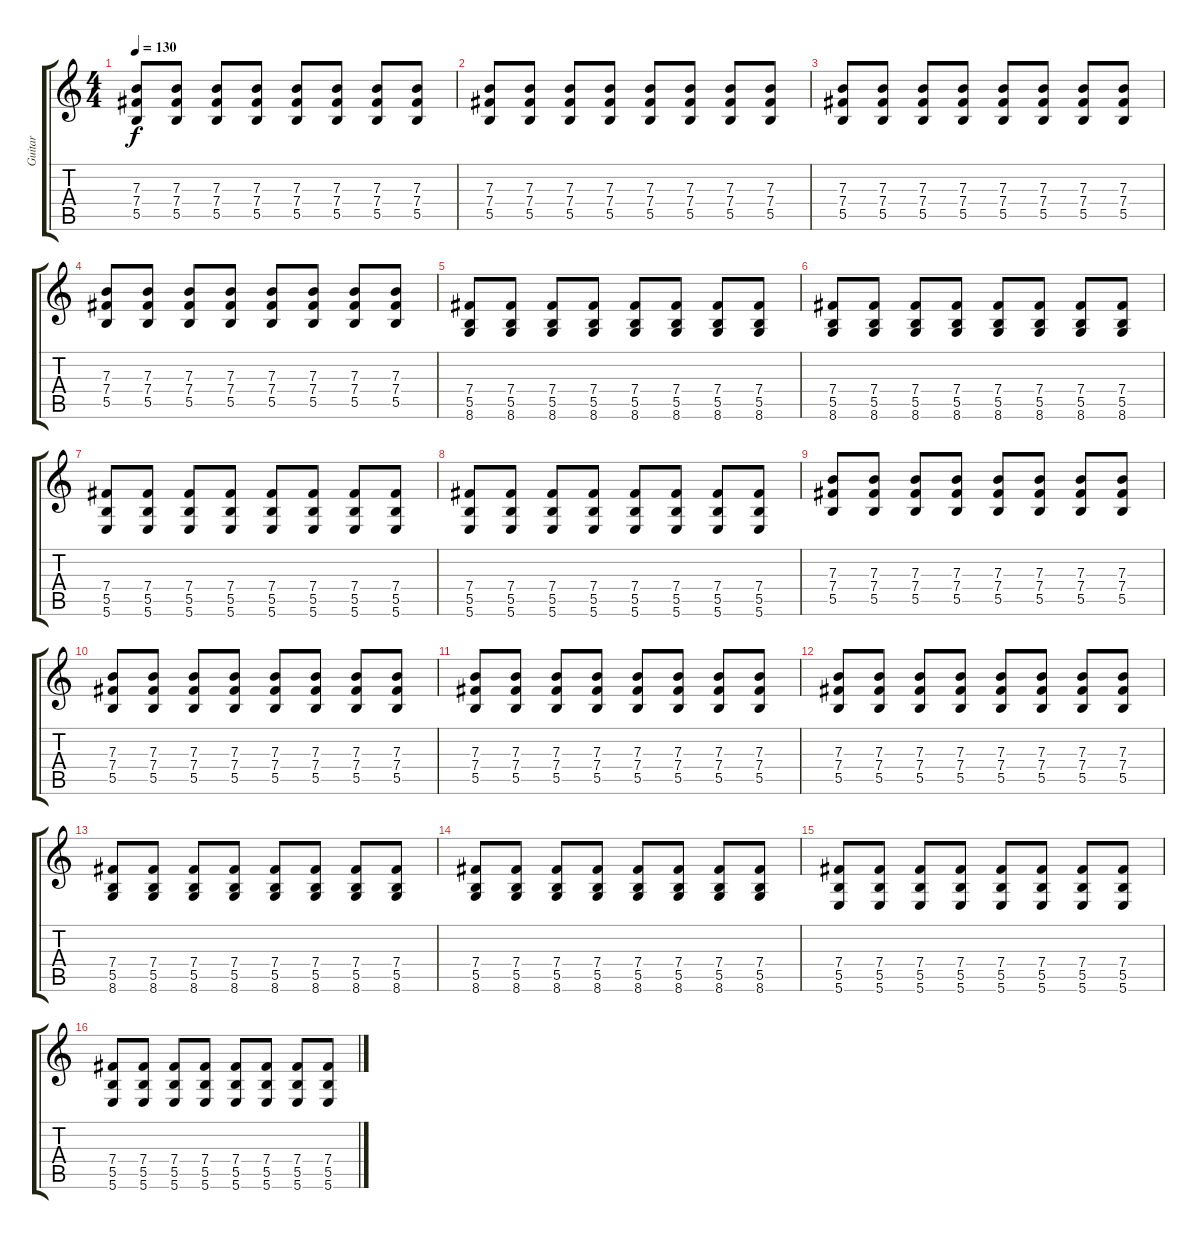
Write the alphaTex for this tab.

\track ("Guitar" "Guitar") {instrument overdrivenguitar}
\staff {score tabs}
\tuning (Db4 Ab3 E3 B2 Gb2 B1) {hide}
\ts (4 4)
\tempo 130
\clef g2
\ks c
(7.3 7.4 5.5).8{dy f} (7.3 7.4 5.5).8 (7.3 7.4 5.5).8 (7.3 7.4 5.5).8 (7.3 7.4 5.5).8 (7.3 7.4 5.5).8 (7.3 7.4 5.5).8 (7.3 7.4 5.5).8 |
(7.3 7.4 5.5).8 (7.3 7.4 5.5).8 (7.3 7.4 5.5).8 (7.3 7.4 5.5).8 (7.3 7.4 5.5).8 (7.3 7.4 5.5).8 (7.3 7.4 5.5).8 (7.3 7.4 5.5).8 |
(7.3 7.4 5.5).8 (7.3 7.4 5.5).8 (7.3 7.4 5.5).8 (7.3 7.4 5.5).8 (7.3 7.4 5.5).8 (7.3 7.4 5.5).8 (7.3 7.4 5.5).8 (7.3 7.4 5.5).8 |
(7.3 7.4 5.5).8 (7.3 7.4 5.5).8 (7.3 7.4 5.5).8 (7.3 7.4 5.5).8 (7.3 7.4 5.5).8 (7.3 7.4 5.5).8 (7.3 7.4 5.5).8 (7.3 7.4 5.5).8 |
(7.4 5.5 8.6).8 (7.4 5.5 8.6).8 (7.4 5.5 8.6).8 (7.4 5.5 8.6).8 (7.4 5.5 8.6).8 (7.4 5.5 8.6).8 (7.4 5.5 8.6).8 (7.4 5.5 8.6).8 |
(7.4 5.5 8.6).8 (7.4 5.5 8.6).8 (7.4 5.5 8.6).8 (7.4 5.5 8.6).8 (7.4 5.5 8.6).8 (7.4 5.5 8.6).8 (7.4 5.5 8.6).8 (7.4 5.5 8.6).8 |
(7.4 5.5 5.6).8 (7.4 5.5 5.6).8 (7.4 5.5 5.6).8 (7.4 5.5 5.6).8 (7.4 5.5 5.6).8 (7.4 5.5 5.6).8 (7.4 5.5 5.6).8 (7.4 5.5 5.6).8 |
(7.4 5.5 5.6).8 (7.4 5.5 5.6).8 (7.4 5.5 5.6).8 (7.4 5.5 5.6).8 (7.4 5.5 5.6).8 (7.4 5.5 5.6).8 (7.4 5.5 5.6).8 (7.4 5.5 5.6).8 |
(7.3 7.4 5.5).8 (7.3 7.4 5.5).8 (7.3 7.4 5.5).8 (7.3 7.4 5.5).8 (7.3 7.4 5.5).8 (7.3 7.4 5.5).8 (7.3 7.4 5.5).8 (7.3 7.4 5.5).8 |
(7.3 7.4 5.5).8 (7.3 7.4 5.5).8 (7.3 7.4 5.5).8 (7.3 7.4 5.5).8 (7.3 7.4 5.5).8 (7.3 7.4 5.5).8 (7.3 7.4 5.5).8 (7.3 7.4 5.5).8 |
(7.3 7.4 5.5).8 (7.3 7.4 5.5).8 (7.3 7.4 5.5).8 (7.3 7.4 5.5).8 (7.3 7.4 5.5).8 (7.3 7.4 5.5).8 (7.3 7.4 5.5).8 (7.3 7.4 5.5).8 |
(7.3 7.4 5.5).8 (7.3 7.4 5.5).8 (7.3 7.4 5.5).8 (7.3 7.4 5.5).8 (7.3 7.4 5.5).8 (7.3 7.4 5.5).8 (7.3 7.4 5.5).8 (7.3 7.4 5.5).8 |
(7.4 5.5 8.6).8 (7.4 5.5 8.6).8 (7.4 5.5 8.6).8 (7.4 5.5 8.6).8 (7.4 5.5 8.6).8 (7.4 5.5 8.6).8 (7.4 5.5 8.6).8 (7.4 5.5 8.6).8 |
(7.4 5.5 8.6).8 (7.4 5.5 8.6).8 (7.4 5.5 8.6).8 (7.4 5.5 8.6).8 (7.4 5.5 8.6).8 (7.4 5.5 8.6).8 (7.4 5.5 8.6).8 (7.4 5.5 8.6).8 |
(7.4 5.5 5.6).8 (7.4 5.5 5.6).8 (7.4 5.5 5.6).8 (7.4 5.5 5.6).8 (7.4 5.5 5.6).8 (7.4 5.5 5.6).8 (7.4 5.5 5.6).8 (7.4 5.5 5.6).8 |
(7.4 5.5 5.6).8 (7.4 5.5 5.6).8 (7.4 5.5 5.6).8 (7.4 5.5 5.6).8 (7.4 5.5 5.6).8 (7.4 5.5 5.6).8 (7.4 5.5 5.6).8 (7.4 5.5 5.6).8
